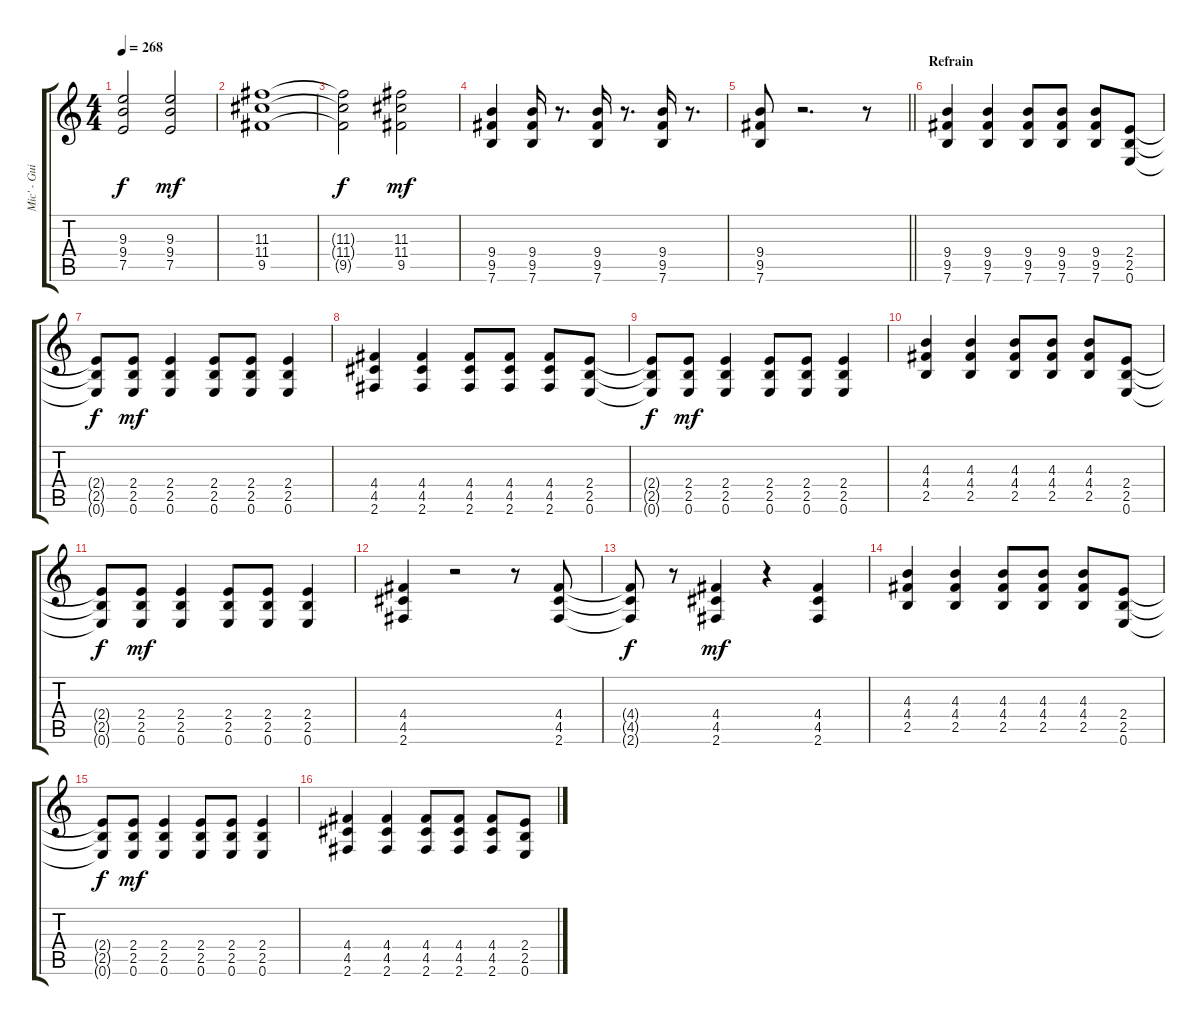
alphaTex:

\track ("Mic' - Guitare" "Mic' - Gui") {instrument distortionguitar}
\staff {score tabs}
\tuning (E4 B3 G3 D3 A2 E2) {hide}
\ts (4 4)
\tempo 268
\clef g2
\ks c
(9.3{t} 9.4{t} 7.5{t}).2{dy f} (9.3 9.4 7.5).2{dy mf} |
(11.3 11.4 9.5).1 |
(11.3{t} 11.4{t} 9.5{t}).2{dy f} (11.3 11.4 9.5).2{dy mf} |
(9.4 9.5 7.6).4 (9.4 9.5 7.6).16 r.8{d} (9.4 9.5 7.6).16 r.8{d} (9.4 9.5 7.6).16 r.8{d} |
\barLineRight lightlight
(9.4 9.5 7.6).8 r.2{d} r.8 |
\section ("" "Refrain")
(9.4 9.5 7.6).4 (9.4 9.5 7.6).4 (9.4 9.5 7.6).8 (9.4 9.5 7.6).8 (9.4 9.5 7.6).8 (2.4 2.5 0.6).8 |
(2.4{t} 2.5{t} 0.6{t}).8{dy f} (2.4 2.5 0.6).8{dy mf} (2.4 2.5 0.6).4 (2.4 2.5 0.6).8 (2.4 2.5 0.6).8 (2.4 2.5 0.6).4 |
(4.4 4.5 2.6).4 (4.4 4.5 2.6).4 (4.4 4.5 2.6).8 (4.4 4.5 2.6).8 (4.4 4.5 2.6).8 (2.4 2.5 0.6).8 |
(2.4{t} 2.5{t} 0.6{t}).8{dy f} (2.4 2.5 0.6).8{dy mf} (2.4 2.5 0.6).4 (2.4 2.5 0.6).8 (2.4 2.5 0.6).8 (2.4 2.5 0.6).4 |
(4.3 4.4 2.5).4 (4.3 4.4 2.5).4 (4.3 4.4 2.5).8 (4.3 4.4 2.5).8 (4.3 4.4 2.5).8 (2.4 2.5 0.6).8 |
(2.4{t} 2.5{t} 0.6{t}).8{dy f} (2.4 2.5 0.6).8{dy mf} (2.4 2.5 0.6).4 (2.4 2.5 0.6).8 (2.4 2.5 0.6).8 (2.4 2.5 0.6).4 |
(4.4 4.5 2.6).4 r.2 r.8 (4.4 4.5 2.6).8 |
(4.4{t} 4.5{t} 2.6{t}).8{dy f} r.8 (4.4 4.5 2.6).4{dy mf} r.4 (4.4 4.5 2.6).4 |
(4.3 4.4 2.5).4 (4.3 4.4 2.5).4 (4.3 4.4 2.5).8 (4.3 4.4 2.5).8 (4.3 4.4 2.5).8 (2.4 2.5 0.6).8 |
(2.4{t} 2.5{t} 0.6{t}).8{dy f} (2.4 2.5 0.6).8{dy mf} (2.4 2.5 0.6).4 (2.4 2.5 0.6).8 (2.4 2.5 0.6).8 (2.4 2.5 0.6).4 |
(4.4 4.5 2.6).4 (4.4 4.5 2.6).4 (4.4 4.5 2.6).8 (4.4 4.5 2.6).8 (4.4 4.5 2.6).8 (2.4 2.5 0.6).8
